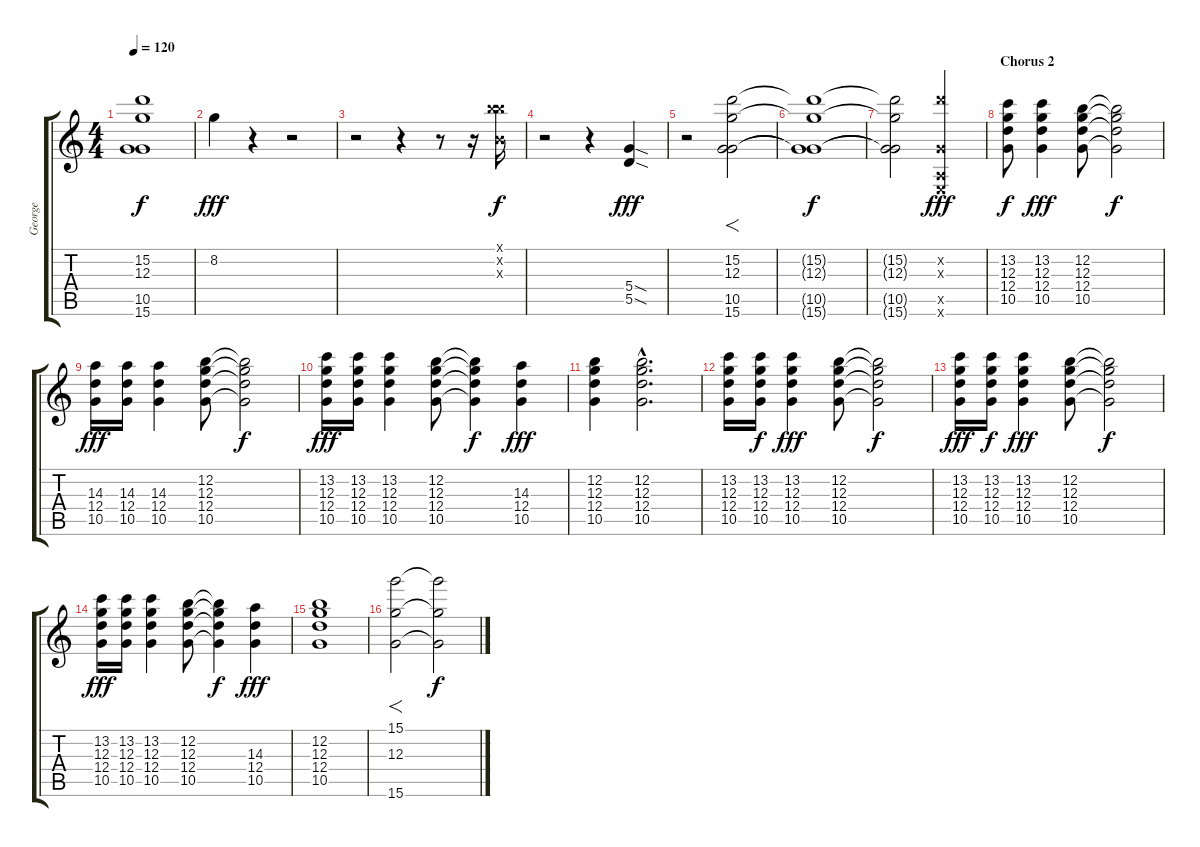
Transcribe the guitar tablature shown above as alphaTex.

\track ("George" "George") {instrument distortionguitar}
\staff {score tabs}
\tuning (E4 B3 G3 D3 A2 E2) {hide}
\ts (4 4)
\tempo 120
\clef g2
\ks c
(15.2{t} 12.3{t} 10.5{t} 15.6{t}).1{dy f} |
8.2.4{dy fff} r.4 r.2 |
r.2 r.4 r.8 r.16 (7.1{x} 12.2{x} 4.3{x}).16{dy f} |
r.2 r.4 (5.4{sod} 5.5{sod}).4{dy fff} |
r.2 (15.2 12.3 10.5 15.6).2{f} |
(15.2{t} 12.3{t} 10.5{t} 15.6{t}).1{dy f} |
(15.2{t} 12.3{t} 10.5{t} 15.6{t}).2 (15.2{x} 0.3{x} 0.5{x} 0.6{x}).2{dy fff} |
\section ("" "Chorus 2")
(13.2 12.3 12.4 10.5).8{dy f volume 13} (13.2 12.3 12.4 10.5).4{dy fff} (12.2 12.3 12.4 10.5).8 (12.2{t} 12.3{t} 12.4{t} 10.5{t}).2{dy f} |
(14.3 12.4 10.5).16{dy fff} (14.3 12.4 10.5).16 (14.3 12.4 10.5).4 (12.2 12.3 12.4 10.5).8 (12.2{t} 12.3{t} 12.4{t} 10.5{t}).2{dy f} |
(13.2 12.3 12.4 10.5).16{dy fff} (13.2 12.3 12.4 10.5).16 (13.2 12.3 12.4 10.5).4 (12.2 12.3 12.4 10.5).8 (12.2{t} 12.3{t} 12.4{t} 10.5{t}).4{dy f} (14.3 12.4 10.5).4{dy fff} |
(12.2 12.3 12.4 10.5).4 (12.2{hac} 12.3{hac} 12.4{hac} 10.5{hac}).2{d} |
(13.2 12.3 12.4 10.5).16 (13.2 12.3 12.4 10.5).16{dy f} (13.2 12.3 12.4 10.5).4{dy fff} (12.2 12.3 12.4 10.5).8 (12.2{t} 12.3{t} 12.4{t} 10.5{t}).2{dy f} |
(13.2 12.3 12.4 10.5).16{dy fff} (13.2 12.3 12.4 10.5).16{dy f} (13.2 12.3 12.4 10.5).4{dy fff} (12.2 12.3 12.4 10.5).8 (12.2{t} 12.3{t} 12.4{t} 10.5{t}).2{dy f} |
(13.2 12.3 12.4 10.5).16{dy fff} (13.2 12.3 12.4 10.5).16 (13.2 12.3 12.4 10.5).4 (12.2 12.3 12.4 10.5).8 (12.2{t} 12.3{t} 12.4{t} 10.5{t}).4{dy f} (14.3 12.4 10.5).4{dy fff} |
(12.2 12.3 12.4 10.5).1 |
(15.1 12.3 15.6).2{f volume 16} (15.1{t} 12.3{t} 15.6{t}).2{dy f}
